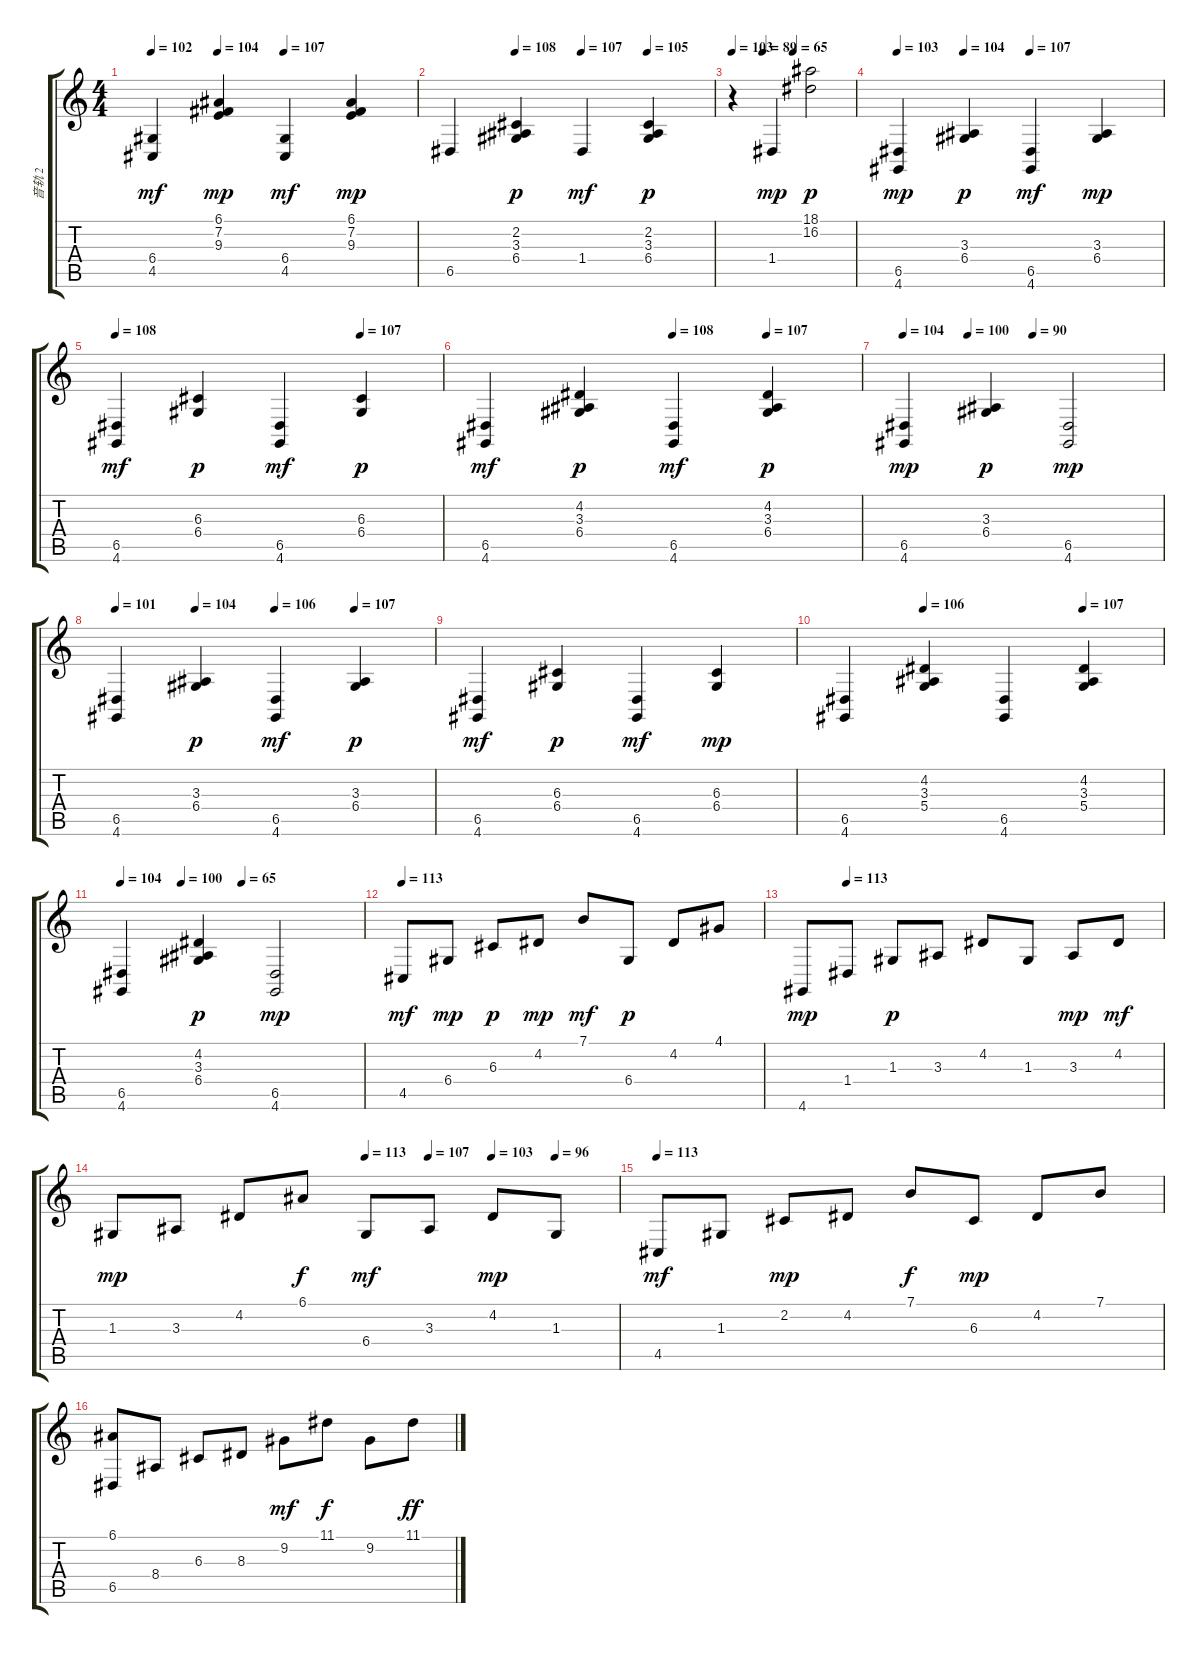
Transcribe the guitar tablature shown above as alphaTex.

\track ("音轨 2" "音轨 2") {instrument acousticgrandpiano}
\staff {score tabs}
\tuning (E4 B3 G3 D3 A2 E2) {hide}
\ts (4 4)
\tempo 102
\tempo (104 0.25)
\tempo (107 0.5)
\clef g2
\ks c
(6.4 4.5).4{dy mf} (6.1 7.2 9.3).4{dy mp} (6.4 4.5).4{dy mf} (6.1 7.2 9.3).4{dy mp} |
\tempo (108 0.25)
\tempo (107 0.5)
\tempo (105 0.75)
6.5.4 (2.2 3.3 6.4).4{dy p} 1.4.4{dy mf} (2.2 3.3 6.4).4{dy p} |
\tempo 103
\tempo (89 0.25)
\tempo (65 0.5)
r.4 1.4.4{dy mp} (18.1 16.2).2{dy p} |
\tempo 103
\tempo (104 0.25)
\tempo (107 0.5)
(6.5 4.6).4{dy mp} (3.3 6.4).4{dy p} (6.5 4.6).4{dy mf} (3.3 6.4).4{dy mp} |
\tempo 108
\tempo (107 0.75)
(6.5 4.6).4{dy mf} (6.3 6.4).4{dy p} (6.5 4.6).4{dy mf} (6.3 6.4).4{dy p} |
\tempo (108 0.5)
\tempo (107 0.75)
(6.5 4.6).4{dy mf} (4.2 3.3 6.4).4{dy p} (6.5 4.6).4{dy mf} (4.2 3.3 6.4).4{dy p} |
\tempo 104
\tempo (100 0.25)
\tempo (90 0.5)
(6.5 4.6).4{dy mp} (3.3 6.4).4{dy p} (6.5 4.6).2{dy mp} |
\tempo 101
\tempo (104 0.25)
\tempo (106 0.5)
\tempo (107 0.75)
(6.5 4.6).4 (3.3 6.4).4{dy p} (6.5 4.6).4{dy mf} (3.3 6.4).4{dy p} |
(6.5 4.6).4{dy mf} (6.3 6.4).4{dy p} (6.5 4.6).4{dy mf} (6.3 6.4).4{dy mp} |
\tempo (106 0.25)
\tempo (107 0.75)
(6.5 4.6).4 (4.2 3.3 5.4).4 (6.5 4.6).4 (4.2 3.3 5.4).4 |
\tempo 104
\tempo (100 0.25)
\tempo (65 0.5)
(6.5 4.6).4 (4.2 3.3 6.4).4{dy p} (6.5 4.6).2{dy mp} |
\tempo 113
4.5.8{dy mf} 6.4.8{dy mp} 6.3.8{dy p} 4.2.8{dy mp} 7.1.8{dy mf} 6.4.8{dy p} 4.2.8 4.1.8 |
\tempo (113 0.125)
4.6.8{dy mp} 1.4.8 1.3.8{dy p} 3.3.8 4.2.8 1.3.8 3.3.8{dy mp} 4.2.8{dy mf} |
\tempo (113 0.5)
\tempo (107 0.625)
\tempo (103 0.75)
\tempo (96 0.875)
1.3.8{dy mp} 3.3.8 4.2.8 6.1.8{dy f} 6.4.8{dy mf} 3.3.8 4.2.8{dy mp} 1.3.8 |
\tempo 113
4.5.8{dy mf} 1.3.8 2.2.8{dy mp} 4.2.8 7.1.8{dy f} 6.3.8{dy mp} 4.2.8 7.1.8 |
(6.1 6.5).8 8.4.8 6.3.8 8.3.8 9.2.8{dy mf} 11.1.8{dy f} 9.2.8 11.1.8{dy ff}
